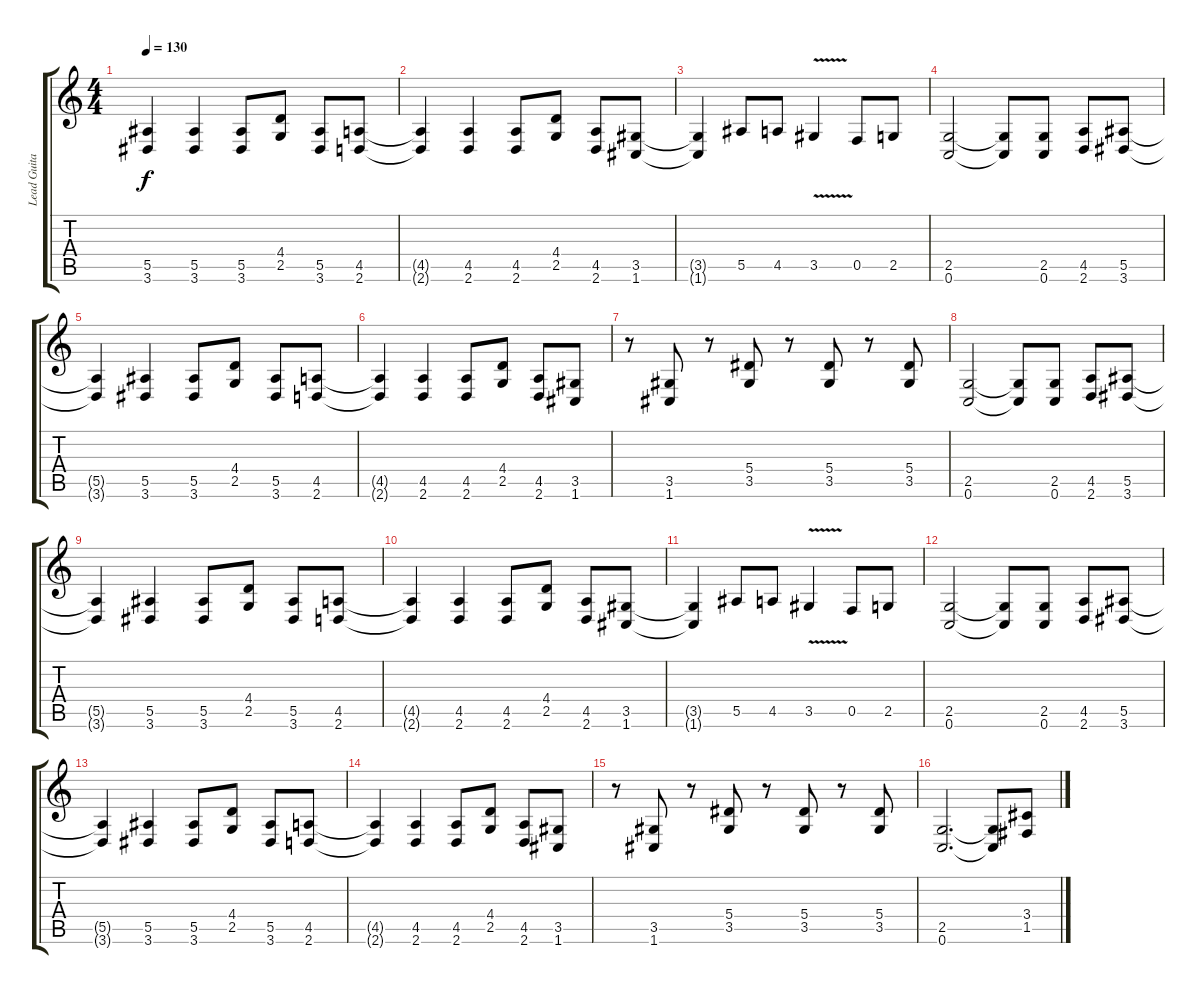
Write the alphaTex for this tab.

\track ("Lead Guitar" "Lead Guita") {instrument distortionguitar}
\staff {score tabs}
\tuning (C4 G3 Eb3 Bb2 F2 C2) {hide}
\ts (4 4)
\tempo 130
\clef g2
\ks c
(5.5{t} 3.6{t}).4{dy f} (5.5 3.6).4 (5.5 3.6).8 (4.4 2.5).8 (5.5 3.6).8 (4.5 2.6).8 |
(4.5{t} 2.6{t}).4 (4.5 2.6).4 (4.5 2.6).8 (4.4 2.5).8 (4.5 2.6).8 (3.5 1.6).8 |
(3.5{t} 1.6{t}).4 5.5.8 4.5.8 3.5{v}.4 0.5.8 2.5.8 |
(2.5 0.6).2 (2.5{t} 0.6{t}).8 (2.5 0.6).8 (4.5 2.6).8 (5.5 3.6).8 |
(5.5{t} 3.6{t}).4 (5.5 3.6).4 (5.5 3.6).8 (4.4 2.5).8 (5.5 3.6).8 (4.5 2.6).8 |
(4.5{t} 2.6{t}).4 (4.5 2.6).4 (4.5 2.6).8 (4.4 2.5).8 (4.5 2.6).8 (3.5 1.6).8 |
r.8 (3.5 1.6).8 r.8 (5.4 3.5).8 r.8 (5.4 3.5).8 r.8 (5.4 3.5).8 |
(2.5 0.6).2 (2.5{t} 0.6{t}).8 (2.5 0.6).8 (4.5 2.6).8 (5.5 3.6).8 |
(5.5{t} 3.6{t}).4 (5.5 3.6).4 (5.5 3.6).8 (4.4 2.5).8 (5.5 3.6).8 (4.5 2.6).8 |
(4.5{t} 2.6{t}).4 (4.5 2.6).4 (4.5 2.6).8 (4.4 2.5).8 (4.5 2.6).8 (3.5 1.6).8 |
(3.5{t} 1.6{t}).4 5.5.8 4.5.8 3.5{v}.4 0.5.8 2.5.8 |
(2.5 0.6).2 (2.5{t} 0.6{t}).8 (2.5 0.6).8 (4.5 2.6).8 (5.5 3.6).8 |
(5.5{t} 3.6{t}).4 (5.5 3.6).4 (5.5 3.6).8 (4.4 2.5).8 (5.5 3.6).8 (4.5 2.6).8 |
(4.5{t} 2.6{t}).4 (4.5 2.6).4 (4.5 2.6).8 (4.4 2.5).8 (4.5 2.6).8 (3.5 1.6).8 |
r.8 (3.5 1.6).8 r.8 (5.4 3.5).8 r.8 (5.4 3.5).8 r.8 (5.4 3.5).8 |
(2.5 0.6).2{d} (2.5{t} 0.6{t}).8 (3.4 1.5).8
